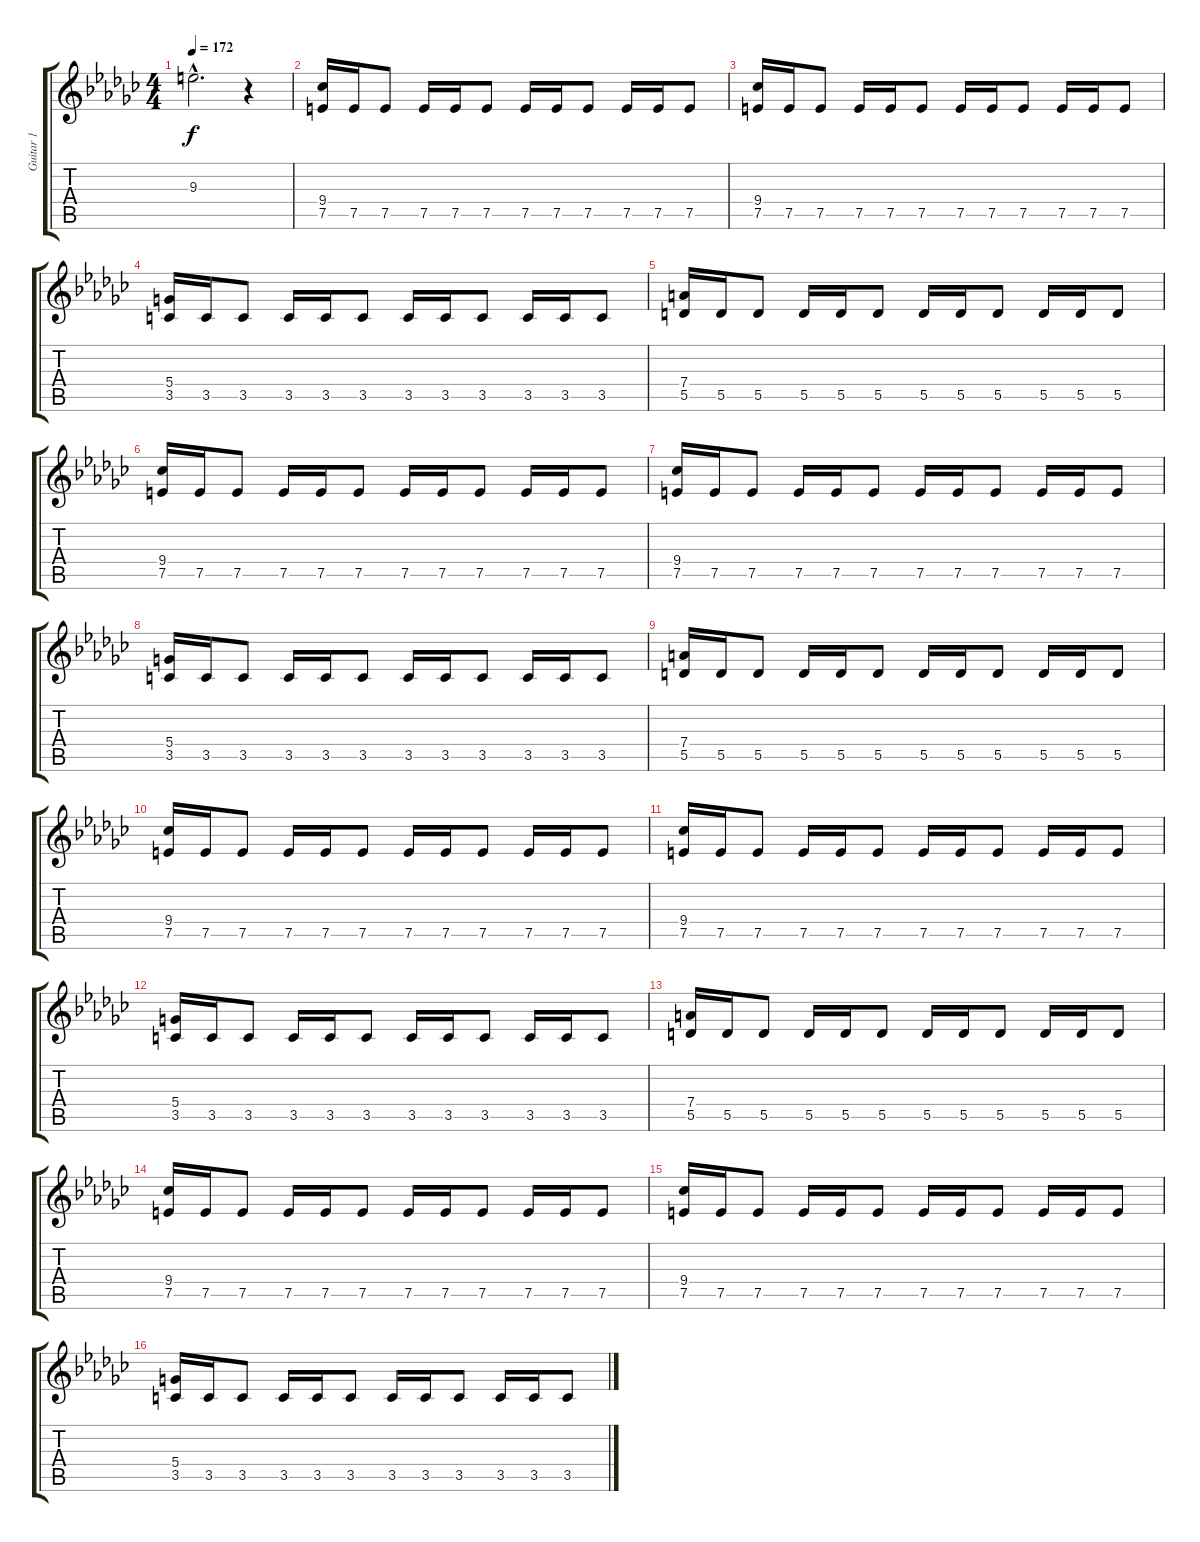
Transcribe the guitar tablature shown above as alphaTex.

\track ("Guitar 1" "Guitar 1") {instrument distortionguitar}
\staff {score tabs}
\tuning (E4 B3 G3 D3 A2 E2) {hide}
\ts (4 4)
\tempo 172
\clef g2
\ks ebminor
9.3{hac}.2{d dy f} r.4 |
(9.4 7.5).16 7.5.16 7.5.8 7.5.16 7.5.16 7.5.8 7.5.16 7.5.16 7.5.8 7.5.16 7.5.16 7.5.8 |
(9.4 7.5).16 7.5.16 7.5.8 7.5.16 7.5.16 7.5.8 7.5.16 7.5.16 7.5.8 7.5.16 7.5.16 7.5.8 |
(5.4 3.5).16 3.5.16 3.5.8 3.5.16 3.5.16 3.5.8 3.5.16 3.5.16 3.5.8 3.5.16 3.5.16 3.5.8 |
(7.4 5.5).16 5.5.16 5.5.8 5.5.16 5.5.16 5.5.8 5.5.16 5.5.16 5.5.8 5.5.16 5.5.16 5.5.8 |
(9.4 7.5).16 7.5.16 7.5.8 7.5.16 7.5.16 7.5.8 7.5.16 7.5.16 7.5.8 7.5.16 7.5.16 7.5.8 |
(9.4 7.5).16 7.5.16 7.5.8 7.5.16 7.5.16 7.5.8 7.5.16 7.5.16 7.5.8 7.5.16 7.5.16 7.5.8 |
(5.4 3.5).16 3.5.16 3.5.8 3.5.16 3.5.16 3.5.8 3.5.16 3.5.16 3.5.8 3.5.16 3.5.16 3.5.8 |
(7.4 5.5).16 5.5.16 5.5.8 5.5.16 5.5.16 5.5.8 5.5.16 5.5.16 5.5.8 5.5.16 5.5.16 5.5.8 |
(9.4 7.5).16 7.5.16 7.5.8 7.5.16 7.5.16 7.5.8 7.5.16 7.5.16 7.5.8 7.5.16 7.5.16 7.5.8 |
(9.4 7.5).16 7.5.16 7.5.8 7.5.16 7.5.16 7.5.8 7.5.16 7.5.16 7.5.8 7.5.16 7.5.16 7.5.8 |
(5.4 3.5).16 3.5.16 3.5.8 3.5.16 3.5.16 3.5.8 3.5.16 3.5.16 3.5.8 3.5.16 3.5.16 3.5.8 |
(7.4 5.5).16 5.5.16 5.5.8 5.5.16 5.5.16 5.5.8 5.5.16 5.5.16 5.5.8 5.5.16 5.5.16 5.5.8 |
(9.4 7.5).16 7.5.16 7.5.8 7.5.16 7.5.16 7.5.8 7.5.16 7.5.16 7.5.8 7.5.16 7.5.16 7.5.8 |
(9.4 7.5).16 7.5.16 7.5.8 7.5.16 7.5.16 7.5.8 7.5.16 7.5.16 7.5.8 7.5.16 7.5.16 7.5.8 |
(5.4 3.5).16 3.5.16 3.5.8 3.5.16 3.5.16 3.5.8 3.5.16 3.5.16 3.5.8 3.5.16 3.5.16 3.5.8
